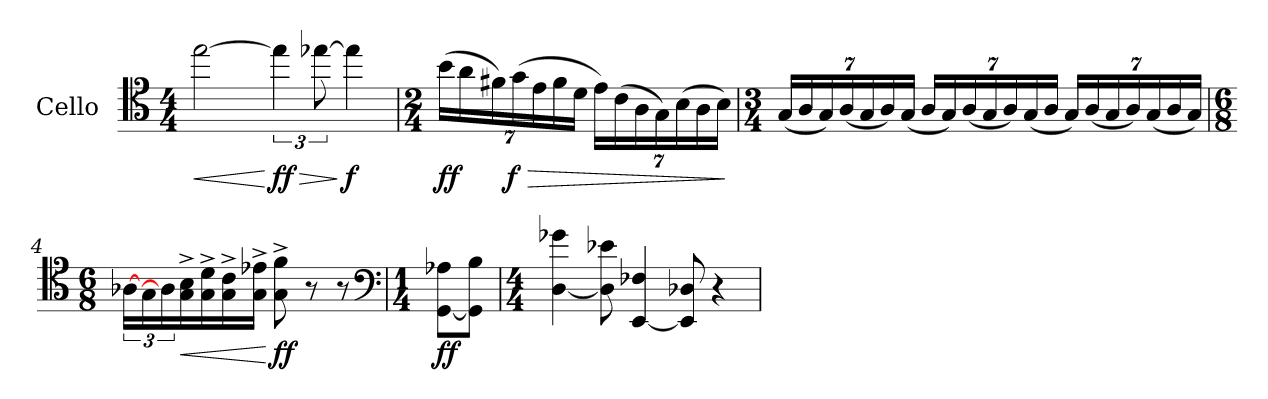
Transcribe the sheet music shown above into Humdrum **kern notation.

**kern	**dynam
*part1	*part1
*staff1	*staff1
*I"Cello 	*
*clefC4	*
*M4/4	*
=1	=1
!	!LO:HP:b
[2ee	< ♩ = 100
!	!LO:HP:n=1:b
6ee]	[ > ff
[12ee-X	.
4ee-]	] f
=2	=2
*M2/4	*
(28bLL	ff
28a	.
28f#X)	.
(28g	f
!	!LO:HP:b
28e	>
28f#	.
28dJJ	.
28eLL)	.
(28c	.
28A	.
28G)	.
(28B	.
28A	.
28BJJ)	.
.	]
=3	=3
*M3/4	*
(28GLL	.
28A	.
28G)	.
(28A	.
28G	.
28A)	.
(28GJJ	.
28ALL	.
28G)	.
(28A	.
28G	.
28A)	.
(28G	.
28AJJ	.
28GLL)	.
(28A	.
28G	.
28A)	.
(28G	.
28A	.
28GJJ)	.
!!LO:LB:g=z
=4	=4
*M6/8	*
[24A-XLL	.
24G	.
24A-]	.
!	!LO:HP:b
16G^ 16B^	<
16G^ 16d^	.
16G^ 16c^	.
16G^ 16e-X^JJ	.
8G^ 8f^	[ ff
8r	.
8r	.
*clefF4	*
=5	=5
*M1/4	*
[8GG 8A-XL	ff
8GG] 8BJ	.
=6	=6
*M4/4	*
[4D 4g-X	.
8D] 8e-X	.
[4EE 4F-X	.
8EE] 8D-X	.
4r	.
=	=
*-	*-
